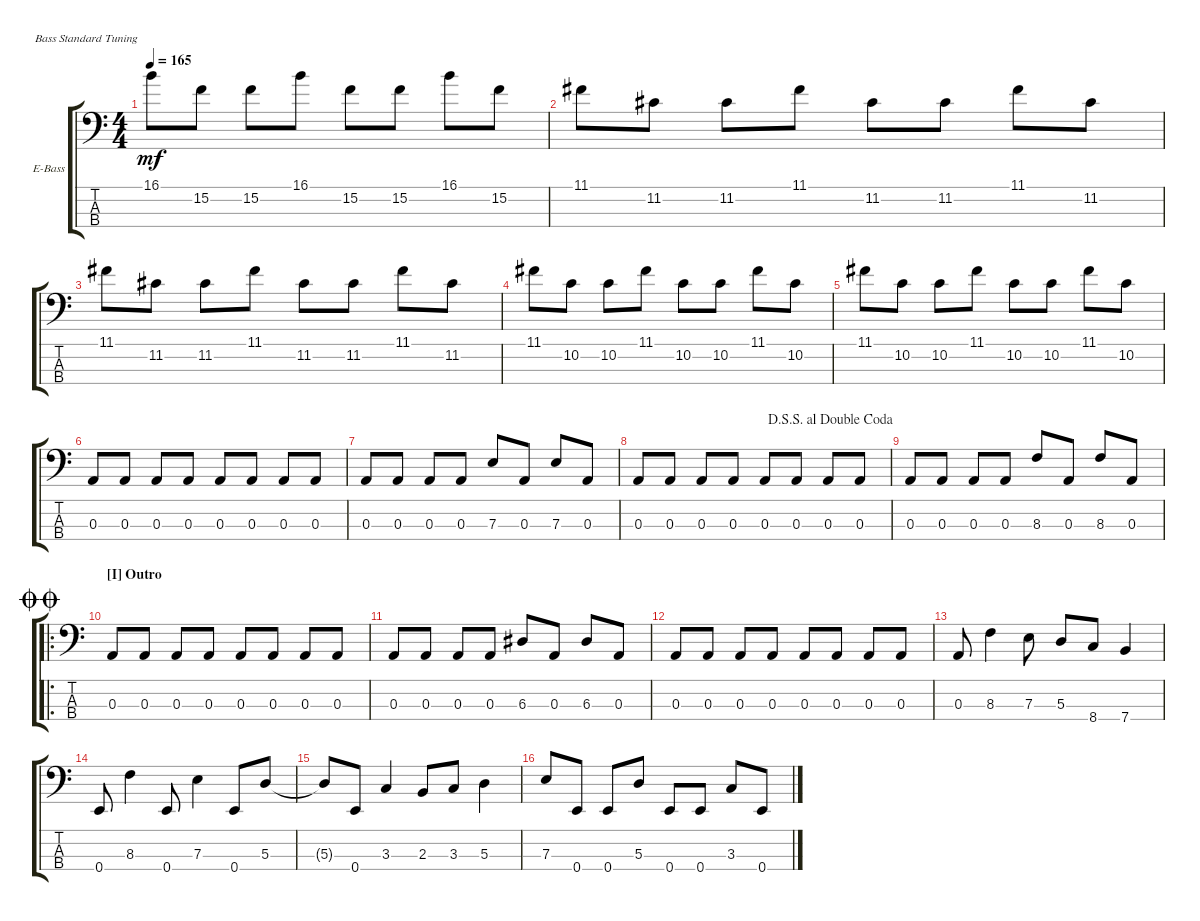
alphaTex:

\bracketExtendMode groupsimilarinstruments
\firstSystemTrackNameOrientation horizontal
\otherSystemsTrackNameOrientation horizontal
\track ("Bass 1" "E-Bass") {instrument acousticgrandpiano}
\staff {score tabs}
\tuning (G2 D2 A1 E1)
\displaytranspose 12
\ts (4 4)
\tempo 165
\clef f4
\ks c
16.1.8{dy mf} 15.2.8 15.2.8 16.1.8 15.2.8 15.2.8 16.1.8 15.2.8 |
11.1.8 11.2.8 11.2.8 11.1.8 11.2.8 11.2.8 11.1.8 11.2.8 |
11.1.8 11.2.8 11.2.8 11.1.8 11.2.8 11.2.8 11.1.8 11.2.8 |
11.1.8 10.2.8 10.2.8 11.1.8 10.2.8 10.2.8 11.1.8 10.2.8 |
11.1.8 10.2.8 10.2.8 11.1.8 10.2.8 10.2.8 11.1.8 10.2.8 |
0.3.8 0.3.8 0.3.8 0.3.8 0.3.8 0.3.8 0.3.8 0.3.8 |
0.3.8 0.3.8 0.3.8 0.3.8 7.3.8 0.3.8 7.3.8 0.3.8 |
\jump dalsegnosegnoaldoublecoda
0.3.8 0.3.8 0.3.8 0.3.8 0.3.8 0.3.8 0.3.8 0.3.8 |
0.3.8 0.3.8 0.3.8 0.3.8 8.3.8 0.3.8 8.3.8 0.3.8 |
\ro
\section ("I" "Outro")
\jump doublecoda
0.3.8 0.3.8 0.3.8 0.3.8 0.3.8 0.3.8 0.3.8 0.3.8 |
0.3.8 0.3.8 0.3.8 0.3.8 6.3.8 0.3.8 6.3.8 0.3.8 |
0.3.8 0.3.8 0.3.8 0.3.8 0.3.8 0.3.8 0.3.8 0.3.8 |
0.3.8 8.3.4 7.3.8 5.3.8 8.4.8 7.4.4 |
0.4.8 8.3.4 0.4.8 7.3.4 0.4.8 5.3.8 |
5.3{t}.8 0.4.8 3.3.4 2.3.8 3.3.8 5.3.4 |
7.3.8 0.4.8 0.4.8 5.3.8 0.4.8 0.4.8 3.3.8 0.4.8
